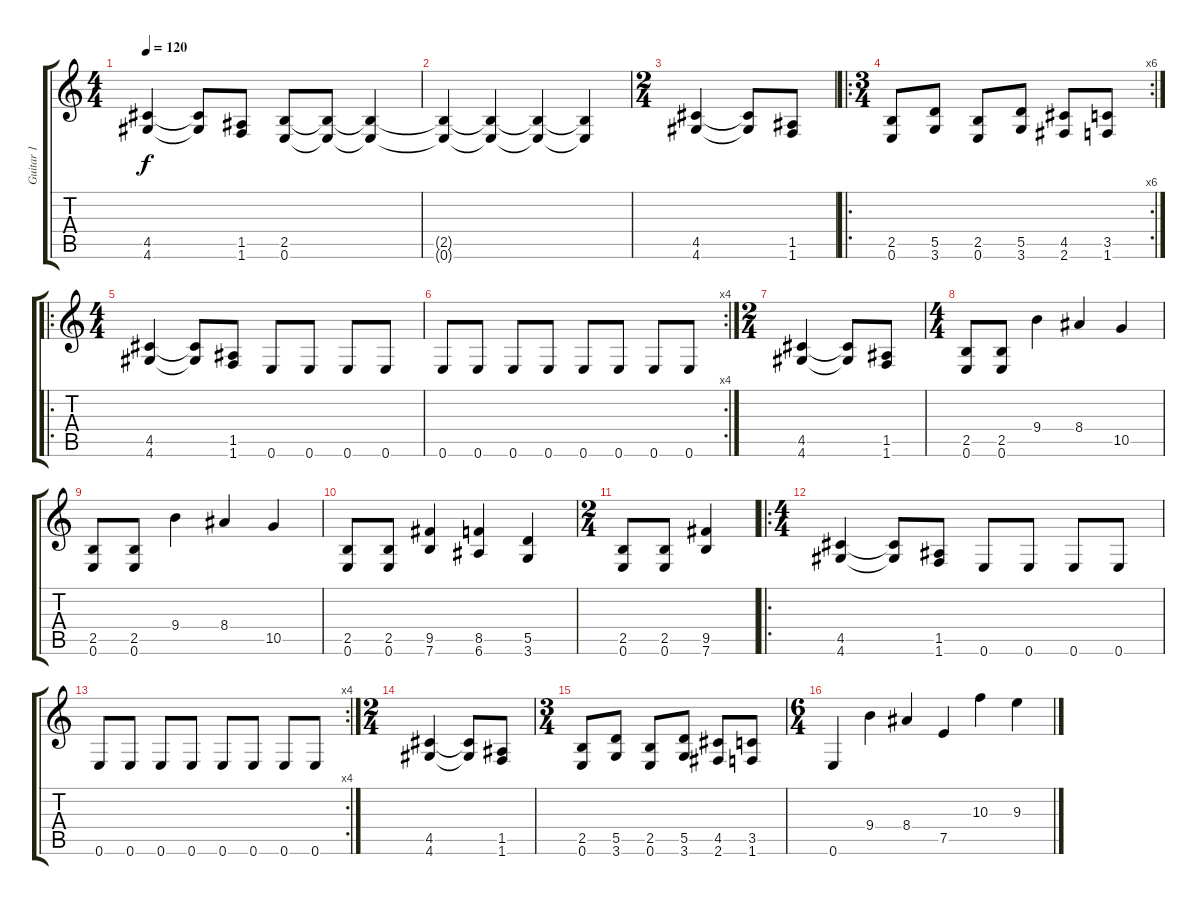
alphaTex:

\track ("Guitar 1" "Guitar 1") {instrument distortionguitar}
\staff {score tabs}
\tuning (E4 B3 G3 D3 A2 E2) {hide}
\ts (4 4)
\tempo 120
\clef g2
\ks c
(4.5 4.6).4{dy f instrument distortionguitar} (4.5{t} 4.6{t}).8 (1.5 1.6).8 (2.5 0.6).8 (2.5{t} 0.6{t}).8 (2.5{t} 0.6{t}).4 |
(2.5{t} 0.6{t}).4 (2.5{t} 0.6{t}).4 (2.5{t} 0.6{t}).4 (2.5{t} 0.6{t}).4 |
\ts (2 4)
(4.5 4.6).4 (4.5{t} 4.6{t}).8 (1.5 1.6).8 |
\ro
\rc 6
\ts (3 4)
(2.5 0.6).8 (5.5 3.6).8 (2.5 0.6).8 (5.5 3.6).8 (4.5 2.6).8 (3.5 1.6).8 |
\ro
\ts (4 4)
(4.5 4.6).4 (4.5{t} 4.6{t}).8 (1.5 1.6).8 0.6.8 0.6.8 0.6.8 0.6.8 |
\rc 4
0.6.8 0.6.8 0.6.8 0.6.8 0.6.8 0.6.8 0.6.8 0.6.8 |
\ts (2 4)
(4.5 4.6).4 (4.5{t} 4.6{t}).8 (1.5 1.6).8 |
\ts (4 4)
(2.5 0.6).8 (2.5 0.6).8 9.4.4 8.4.4 10.5.4 |
(2.5 0.6).8 (2.5 0.6).8 9.4.4 8.4.4 10.5.4 |
(2.5 0.6).8 (2.5 0.6).8 (9.5 7.6).4 (8.5 6.6).4 (5.5 3.6).4 |
\ts (2 4)
(2.5 0.6).8 (2.5 0.6).8 (9.5 7.6).4 |
\ro
\ts (4 4)
(4.5 4.6).4 (4.5{t} 4.6{t}).8 (1.5 1.6).8 0.6.8 0.6.8 0.6.8 0.6.8 |
\rc 4
0.6.8 0.6.8 0.6.8 0.6.8 0.6.8 0.6.8 0.6.8 0.6.8 |
\ts (2 4)
(4.5 4.6).4 (4.5{t} 4.6{t}).8 (1.5 1.6).8 |
\ts (3 4)
(2.5 0.6).8 (5.5 3.6).8 (2.5 0.6).8 (5.5 3.6).8 (4.5 2.6).8 (3.5 1.6).8 |
\ts (6 4)
0.6.4 9.4.4 8.4.4 7.5.4 10.3.4 9.3.4
